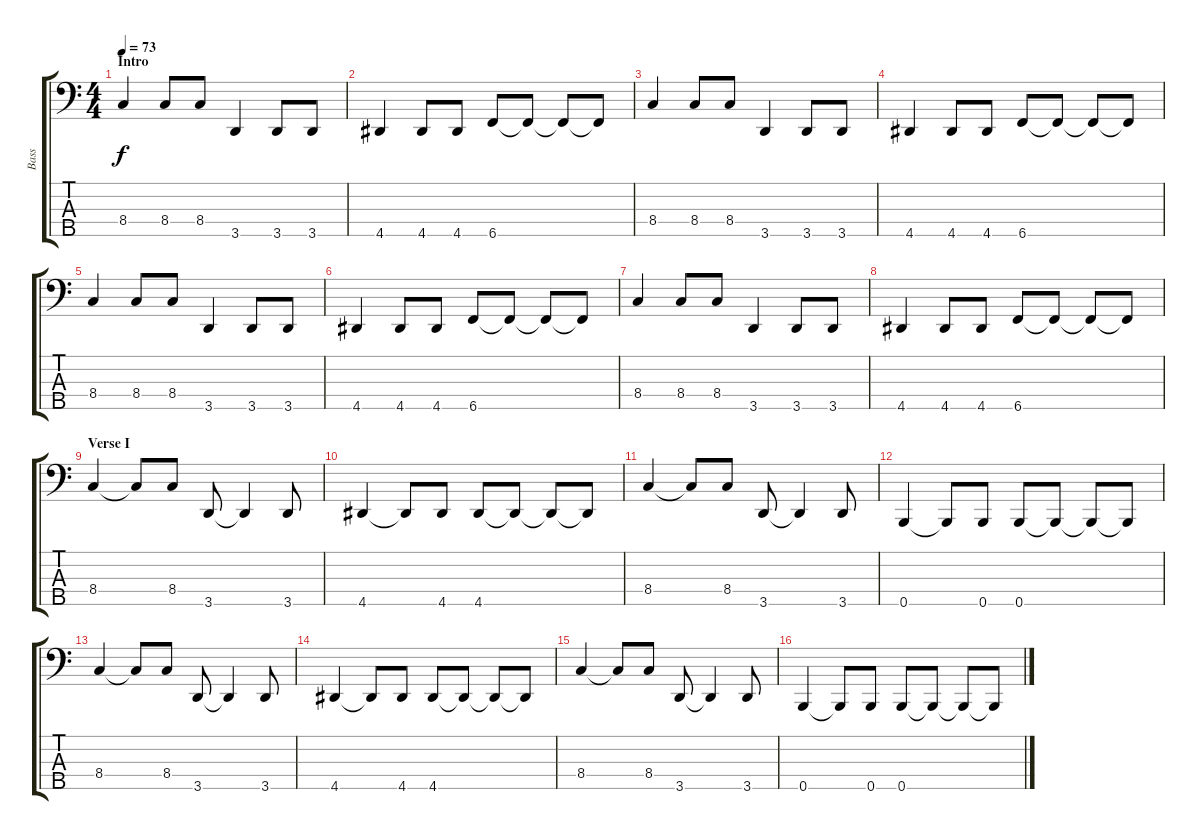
\track ("Bass" "Bass") {instrument electricbasspick}
\staff {score tabs}
\tuning (G2 D2 A1 E1 B0) {hide}
\ts (4 4)
\section ("" "Intro")
\tempo 73
\clef f4
\ks c
8.4.4{dy f instrument electricbasspick} 8.4.8 8.4.8 3.5.4 3.5.8 3.5.8 |
4.5.4 4.5.8 4.5.8 6.5.8 6.5{t}.8 6.5{t}.8 6.5{t}.8 |
8.4.4 8.4.8 8.4.8 3.5.4 3.5.8 3.5.8 |
4.5.4 4.5.8 4.5.8 6.5.8 6.5{t}.8 6.5{t}.8 6.5{t}.8 |
8.4.4 8.4.8 8.4.8 3.5.4 3.5.8 3.5.8 |
4.5.4 4.5.8 4.5.8 6.5.8 6.5{t}.8 6.5{t}.8 6.5{t}.8 |
8.4.4 8.4.8 8.4.8 3.5.4 3.5.8 3.5.8 |
4.5.4 4.5.8 4.5.8 6.5.8 6.5{t}.8 6.5{t}.8 6.5{t}.8 |
\section ("" "Verse I")
8.4.4 8.4{t}.8 8.4.8 3.5.8 3.5{t}.4 3.5.8 |
4.5.4 4.5{t}.8 4.5.8 4.5.8 4.5{t}.8 4.5{t}.8 4.5{t}.8 |
8.4.4 8.4{t}.8 8.4.8 3.5.8 3.5{t}.4 3.5.8 |
0.5.4 0.5{t}.8 0.5.8 0.5.8 0.5{t}.8 0.5{t}.8 0.5{t}.8 |
8.4.4 8.4{t}.8 8.4.8 3.5.8 3.5{t}.4 3.5.8 |
4.5.4 4.5{t}.8 4.5.8 4.5.8 4.5{t}.8 4.5{t}.8 4.5{t}.8 |
8.4.4 8.4{t}.8 8.4.8 3.5.8 3.5{t}.4 3.5.8 |
0.5.4 0.5{t}.8 0.5.8 0.5.8 0.5{t}.8 0.5{t}.8 0.5{t}.8
